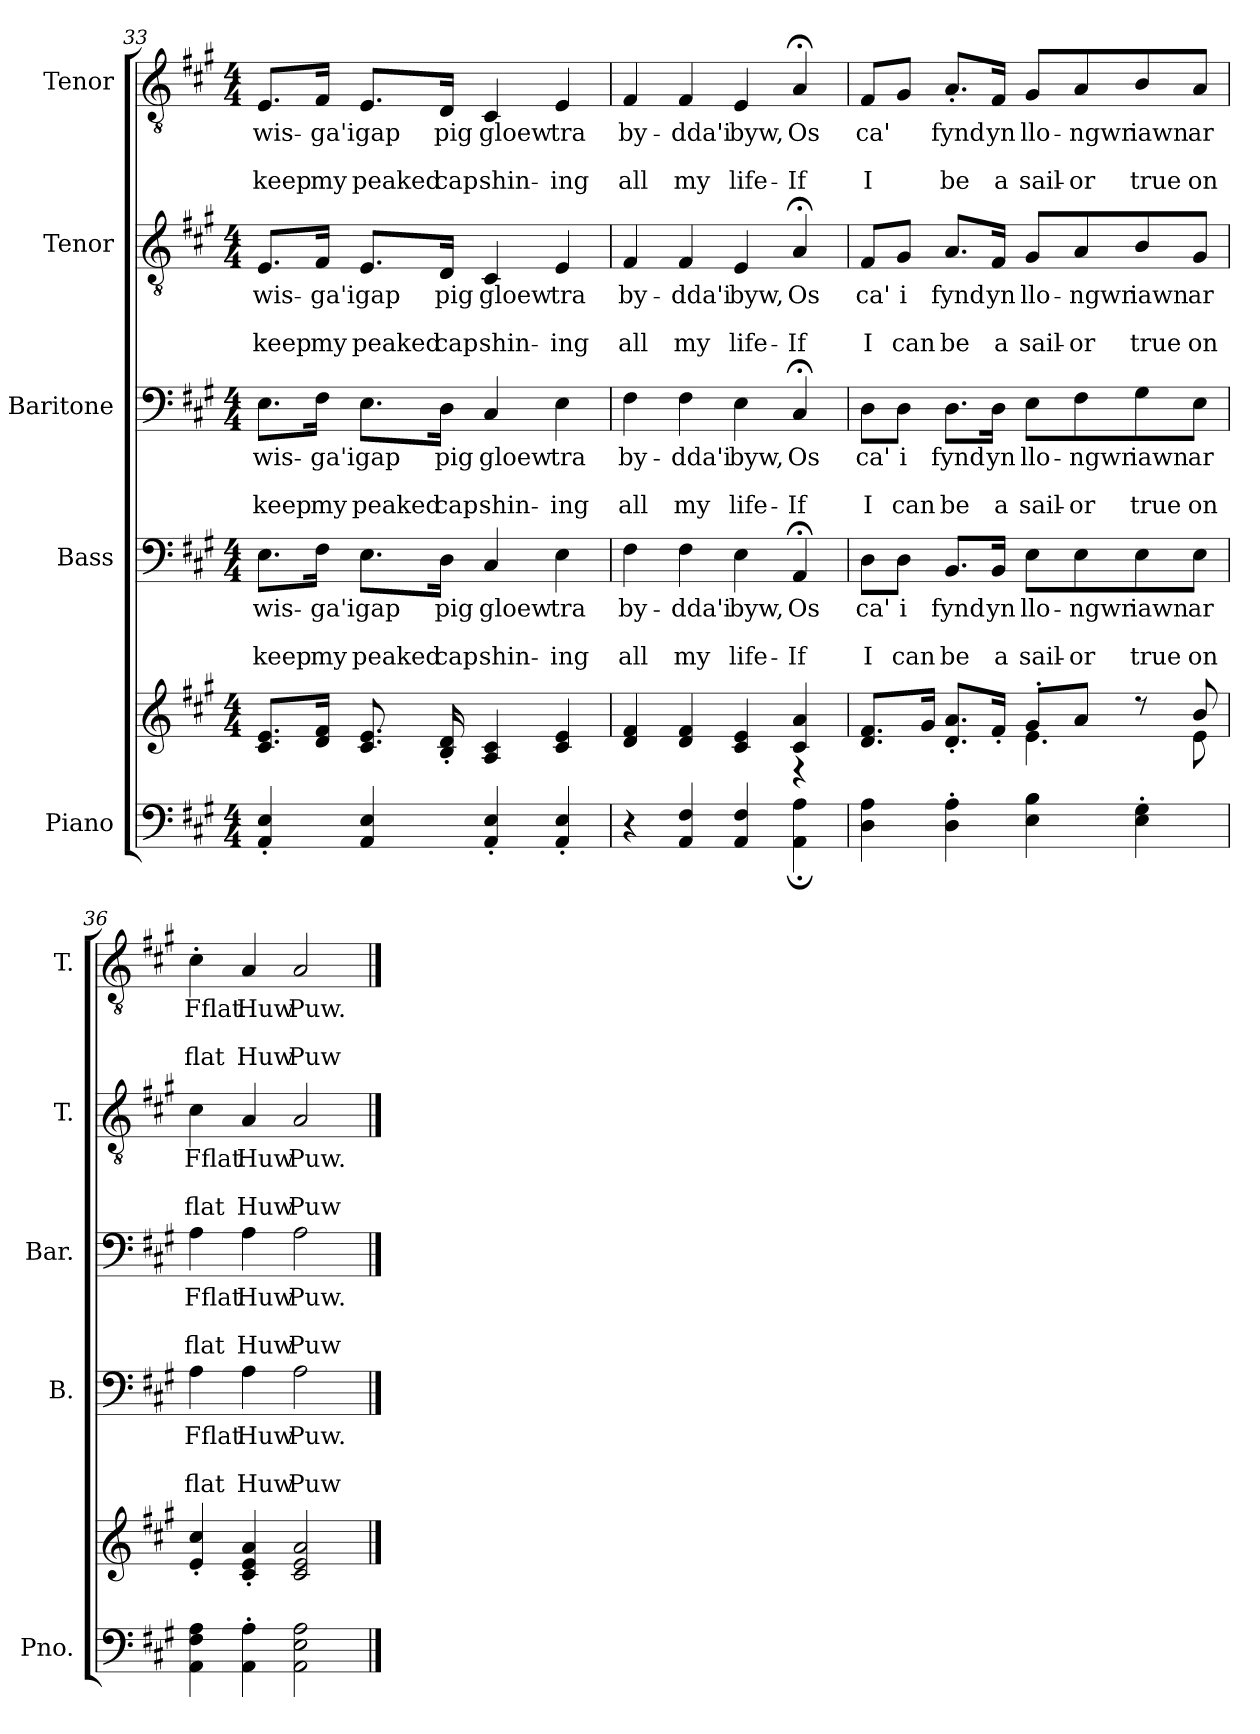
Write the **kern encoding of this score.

**kern	**kern	**kern	**text	**text	**text	**kern	**text	**text	**text	**kern	**text	**text	**text	**kern	**text	**text	**text
*part5	*part5	*part4	*part4	*part4	*part4	*part3	*part3	*part3	*part3	*part2	*part2	*part2	*part2	*part1	*part1	*part1	*part1
*staff6	*staff5	*staff4	*staff4	*staff4	*staff4	*staff3	*staff3	*staff3	*staff3	*staff2	*staff2	*staff2	*staff2	*staff1	*staff1	*staff1	*staff1
*I"Piano	*	*I"Bass	*	*	*	*I"Baritone	*	*	*	*I"Tenor	*	*	*	*I"Tenor	*	*	*
*I'Pno.	*	*I'B.	*	*	*	*I'Bar.	*	*	*	*I'T.	*	*	*	*I'T.	*	*	*
*clefF4	*clefG2	*clefF4	*	*	*	*clefF4	*	*	*	*clefGv2	*	*	*	*clefGv2	*	*	*
*k[f#c#g#]	*k[f#c#g#]	*k[f#c#g#]	*	*	*	*k[f#c#g#]	*	*	*	*k[f#c#g#]	*	*	*	*k[f#c#g#]	*	*	*
*A:	*A:	*A:	*	*	*	*A:	*	*	*	*A:	*	*	*	*A:	*	*	*
*M4/4	*M4/4	*M4/4	*	*	*	*M4/4	*	*	*	*M4/4	*	*	*	*M4/4	*	*	*
=33	=33	=33	=33	=33	=33	=33	=33	=33	=33	=33	=33	=33	=33	=33	=33	=33	=33
!	!	!	!LO:LY:b	!	!LO:LY:b	!	!LO:LY:b	!	!LO:LY:b	!	!LO:LY:b	!	!LO:LY:b	!	!LO:LY:b	!	!LO:LY:b
4AA/' 4E/'	8.c#/ 8.e/L	8.E\L	wis-	.	keep	8.E\L	wis-	.	keep	8.E/L	wis-	.	keep	8.E/L	wis-	.	keep
!	!	!	!LO:LY:b	!	!LO:LY:b	!	!LO:LY:b	!	!LO:LY:b	!	!LO:LY:b	!	!LO:LY:b	!	!LO:LY:b	!	!LO:LY:b
.	16d/ 16f#/Jk	16F#\Jk	-ga'i	.	my	16F#\Jk	-ga'i	.	my	16F#/Jk	-ga'i	.	my	16F#/Jk	-ga'i	.	my
!	!	!	!LO:LY:b	!	!LO:LY:b	!	!LO:LY:b	!	!LO:LY:b	!	!LO:LY:b	!	!LO:LY:b	!	!LO:LY:b	!	!LO:LY:b
4AA/ 4E/	8.c#/ 8.e/	8.E\L	gap	.	peaked	8.E\L	gap	.	peaked	8.E/L	gap	.	peaked	8.E/L	gap	.	peaked
!	!	!	!LO:LY:b	!	!LO:LY:b	!	!LO:LY:b	!	!LO:LY:b	!	!LO:LY:b	!	!LO:LY:b	!	!LO:LY:b	!	!LO:LY:b
.	16B/' 16d/'	16D\Jk	pig	.	cap	16D\Jk	pig	.	cap	16D/Jk	pig	.	cap	16D/Jk	pig	.	cap
!	!	!	!LO:LY:b	!	!LO:LY:b	!	!LO:LY:b	!	!LO:LY:b	!	!LO:LY:b	!	!LO:LY:b	!	!LO:LY:b	!	!LO:LY:b
4AA/' 4E/'	4A/ 4c#/	4C#/	gloew	.	shin-	4C#/	gloew	.	shin-	4C#/	gloew	.	shin-	4C#/	gloew	.	shin-
!	!	!	!LO:LY:b	!	!LO:LY:b	!	!LO:LY:b	!	!LO:LY:b	!	!LO:LY:b	!	!LO:LY:b	!	!LO:LY:b	!	!LO:LY:b
4AA/' 4E/'	4c#/ 4e/	4E\	tra	.	-ing	4E\	tra	.	-ing	4E/	tra	.	-ing	4E/	tra	.	-ing
=34	=34	=34	=34	=34	=34	=34	=34	=34	=34	=34	=34	=34	=34	=34	=34	=34	=34
*^	*	*	*	*	*	*	*	*	*	*	*	*	*	*	*	*	*
!	!	!	!	!LO:LY:b	!	!LO:LY:b	!	!LO:LY:b	!	!LO:LY:b	!	!LO:LY:b	!	!LO:LY:b	!	!LO:LY:b	!	!LO:LY:b
4r	2.ryy	4d/ 4f#/	4F#\	by-	.	all	4F#\	by-	.	all	4F#/	by-	.	all	4F#/	by-	.	all
!	!	!	!	!LO:LY:b	!	!LO:LY:b	!	!LO:LY:b	!	!LO:LY:b	!	!LO:LY:b	!	!LO:LY:b	!	!LO:LY:b	!	!LO:LY:b
4AA/ 4F#/	.	4d/ 4f#/	4F#\	-dda'i	.	my	4F#\	-dda'i	.	my	4F#/	-dda'i	.	my	4F#/	-dda'i	.	my
!	!	!	!	!LO:LY:b	!	!LO:LY:b	!	!LO:LY:b	!	!LO:LY:b	!	!LO:LY:b	!	!LO:LY:b	!	!LO:LY:b	!	!LO:LY:b
4AA/ 4F#/	.	4c#/ 4e/	4E\	byw,	.	life-	4E\	byw,	.	life-	4E/	byw,	.	life-	4E/	byw,	.	life-
!	!	!	!	!LO:LY:b	!	!LO:LY:b	!	!LO:LY:b	!	!LO:LY:b	!	!LO:LY:b	!	!LO:LY:b	!	!LO:LY:b	!	!LO:LY:b
4r	4AA\; 4A\;	4c#/ 4a/	4AA;</	Os	.	-If	4C#;</	Os	.	-If	4A;</	Os	.	-If	4A;</	Os	.	-If
!!LO:PB:g=z
=35	=35	=35	=35	=35	=35	=35	=35	=35	=35	=35	=35	=35	=35	=35	=35	=35	=35	=35
*	*	*^	*	*	*	*	*	*	*	*	*	*	*	*	*	*	*	*
!	!	!	!	!	!LO:LY:b	!	!LO:LY:b	!	!LO:LY:b	!	!LO:LY:b	!	!LO:LY:b	!	!LO:LY:b	!	!LO:LY:b	!	!LO:LY:b
*v	*v	*	*	*	*	*	*	*	*	*	*	*	*	*	*	*	*	*	*
4D\ 4A\	8.d/ 8.f#/L	2ryy	8D\L	ca'	.	I	8D\L	ca'	.	I	8F#/L	ca'	.	I	8F#/L	ca'	.	I
!	!	!	!	!LO:LY:b	!	!LO:LY:b	!	!LO:LY:b	!	!LO:LY:b	!	!LO:LY:b	!	!LO:LY:b	!	!	!	!
.	.	.	8D\J	i	.	can	8D\J	i	.	can	8G#/J	i	.	can	8G#/J	.	.	.
.	16g#/Jk	.	.	.	.	.	.	.	.	.	.	.	.	.	.	.	.	.
!	!	!	!	!LO:LY:b	!	!LO:LY:b	!	!LO:LY:b	!	!LO:LY:b	!	!LO:LY:b	!	!LO:LY:b	!	!LO:LY:b	!	!LO:LY:b
4D\' 4A\'	8.d/' 8.a/'L	.	8.BB/L	fynd	.	be	8.D\L	fynd	.	be	8.A/L	fynd	.	be	8.A'/L	fynd	.	be
!	!	!	!	!LO:LY:b	!	!LO:LY:b	!	!LO:LY:b	!	!LO:LY:b	!	!LO:LY:b	!	!LO:LY:b	!	!LO:LY:b	!	!LO:LY:b
.	16f#'/Jk	.	16BB/Jk	yn	.	a	16D\Jk	yn	.	a	16F#/Jk	yn	.	a	16F#/Jk	yn	.	a
!	!	!	!	!LO:LY:b	!	!LO:LY:b	!	!LO:LY:b	!	!LO:LY:b	!	!LO:LY:b	!	!LO:LY:b	!	!LO:LY:b	!	!LO:LY:b
4E\ 4B\	8g#'/L	4.e\	8E\L	llo-	.	sail-	8E\L	llo-	.	sail-	8G#/L	llo-	.	sail-	8G#/L	llo-	.	sail-
!	!	!	!	!LO:LY:b	!	!LO:LY:b	!	!LO:LY:b	!	!LO:LY:b	!	!LO:LY:b	!	!LO:LY:b	!	!LO:LY:b	!	!LO:LY:b
.	8a/J	.	8E\	-ngwr	.	-or	8F#\	-ngwr	.	-or	8A/	-ngwr	.	-or	8A/	-ngwr	.	-or
!	!	!	!	!LO:LY:b	!	!LO:LY:b	!	!LO:LY:b	!	!LO:LY:b	!	!LO:LY:b	!	!LO:LY:b	!	!LO:LY:b	!	!LO:LY:b
4E\' 4G#\'	8r	.	8E\	iawn	.	true	8G#\	iawn	.	true	8B/	iawn	.	true	8B/	iawn	.	true
!	!	!	!	!LO:LY:b	!	!LO:LY:b	!	!LO:LY:b	!	!LO:LY:b	!	!LO:LY:b	!	!LO:LY:b	!	!LO:LY:b	!	!LO:LY:b
.	8b/	8e\	8E\J	ar	.	on	8E\J	ar	.	on	8G#/J	ar	.	on	8A/J	ar	.	on
=36	=36	=36	=36	=36	=36	=36	=36	=36	=36	=36	=36	=36	=36	=36	=36	=36	=36	=36
!	!	!	!	!LO:LY:b	!	!LO:LY:b	!	!LO:LY:b	!	!LO:LY:b	!	!LO:LY:b	!	!LO:LY:b	!	!LO:LY:b	!	!LO:LY:b
*	*v	*v	*	*	*	*	*	*	*	*	*	*	*	*	*	*	*	*
4AA\ 4F#\ 4A\	4e/' 4cc#/'	4A\	Fflat	.	flat	4A\	Fflat	.	flat	4c#\	Fflat	.	flat	4c#'\	Fflat	.	flat
!	!	!	!LO:LY:b	!	!LO:LY:b	!	!LO:LY:b	!	!LO:LY:b	!	!LO:LY:b	!	!LO:LY:b	!	!LO:LY:b	!	!LO:LY:b
4AA\' 4A\'	4c#/' 4e/' 4a/'	4A\	Huw	.	Huw	4A\	Huw	.	Huw	4A/	Huw	.	Huw	4A/	Huw	.	Huw
!	!	!	!LO:LY:b	!	!LO:LY:b	!	!LO:LY:b	!	!LO:LY:b	!	!LO:LY:b	!	!LO:LY:b	!	!LO:LY:b	!	!LO:LY:b
2AA\ 2E\ 2A\	2c#/ 2e/ 2a/	2A\	Puw.	.	Puw	2A\	Puw.	.	Puw	2A/	Puw.	.	Puw	2A/	Puw.	.	Puw
==	==	==	==	==	==	==	==	==	==	==	==	==	==	==	==	==	==
*-	*-	*-	*-	*-	*-	*-	*-	*-	*-	*-	*-	*-	*-	*-	*-	*-	*-
